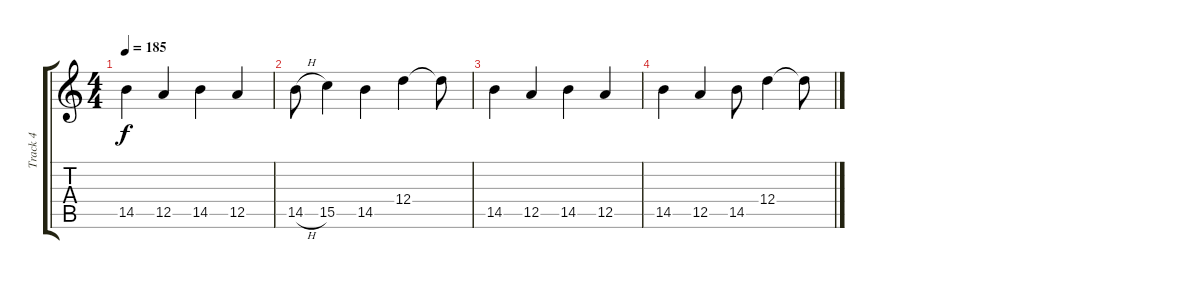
\track ("Track 4" "Track 4") {instrument acousticguitarnylon}
\staff {score tabs}
\tuning (E4 B3 G3 D3 A2 E2) {hide}
\ts (4 4)
\tempo 185
\clef g2
\ks c
14.5.4{dy f} 12.5.4 14.5.4 12.5.4 |
14.5{h}.8 15.5.4 14.5.4 12.4.4 12.4{t}.8 |
14.5.4 12.5.4 14.5.4 12.5.4 |
14.5.4 12.5.4 14.5.8 12.4.4 12.4{t}.8
